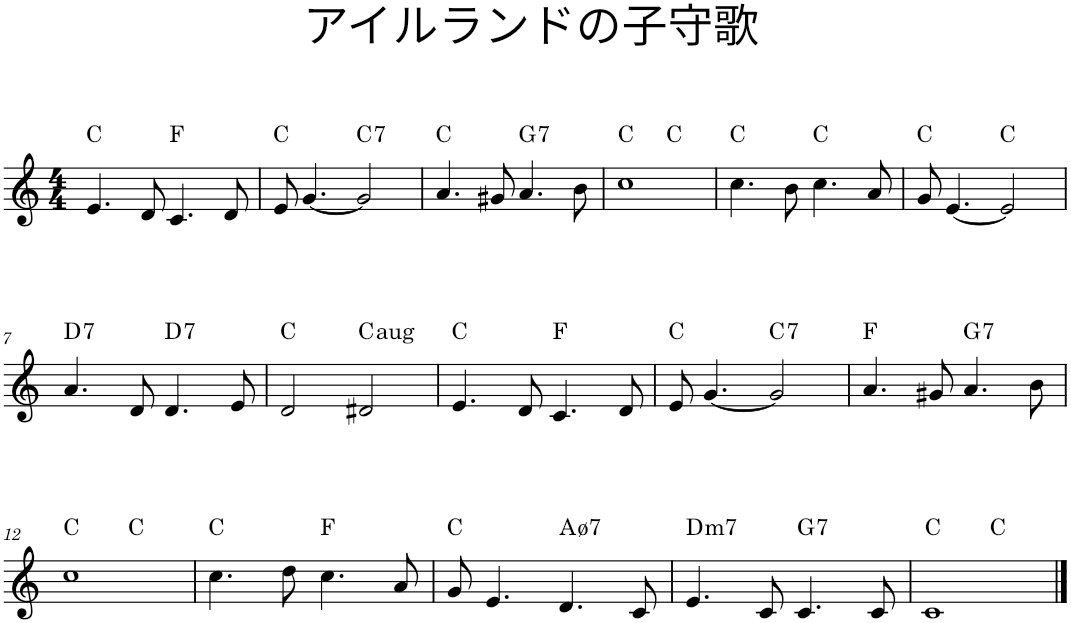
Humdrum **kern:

**kern	**harte
*part1	*part1
*staff1	*
*I"Piano	*
*I'Pno.	*
*clefG2	*
*k[]	*
*M4/4	*
=1	=1
4.e/	C:maj
8d/	.
4.c/	F:maj
8d/	.
=2	=2
8e/	C:maj
[<4.g/	.
!	!LO:H:kt=7
2g/]	C:7
=3	=3
4.a/	C:maj
8g#X/	.
!	!LO:H:kt=7
4.a/	G:7
8b\	.
=4	=4
*^	*
1cc	2ryy	C:maj
.	2ryy	C:maj
*v	*v	*
=5	=5
4.cc\	C:maj
8b\	.
4.cc\	C:maj
8a/	.
=6	=6
8g/	C:maj
[<4.e/	.
2e/]	C:maj
!!LO:LB:g=z
=7	=7
!	!LO:H:kt=7
4.a/	D:7
8d/	.
!	!LO:H:kt=7
4.d/	D:7
8e/	.
=8	=8
2d/	C:maj
!	!LO:H:kt=aug
2d#X/	C:aug
=9	=9
4.e/	C:maj
8d/	.
4.c/	F:maj
8d/	.
=10	=10
8e/	C:maj
[<4.g/	.
!	!LO:H:kt=7
2g/]	C:7
=11	=11
4.a/	F:maj
8g#X/	.
!	!LO:H:kt=7
4.a/	G:7
8b\	.
!!LO:LB:g=z
=12	=12
*^	*
1cc	2ryy	C:maj
.	2ryy	C:maj
*v	*v	*
=13	=13
4.cc\	C:maj
8dd\	.
4.cc\	F:maj
8a/	.
=14	=14
8g/	C:maj
4.e/	.
!	!LO:H:kt=7
4.d/	A:hdim7
8c/	.
=15	=15
!	!LO:H:kt=m7
4.e/	D:min7
8c/	.
!	!LO:H:kt=7
4.c/	G:7
8c/	.
=16	=16
*^	*
1c	2ryy	C:maj
.	2ryy	C:maj
*v	*v	*
==	==
*-	*-
